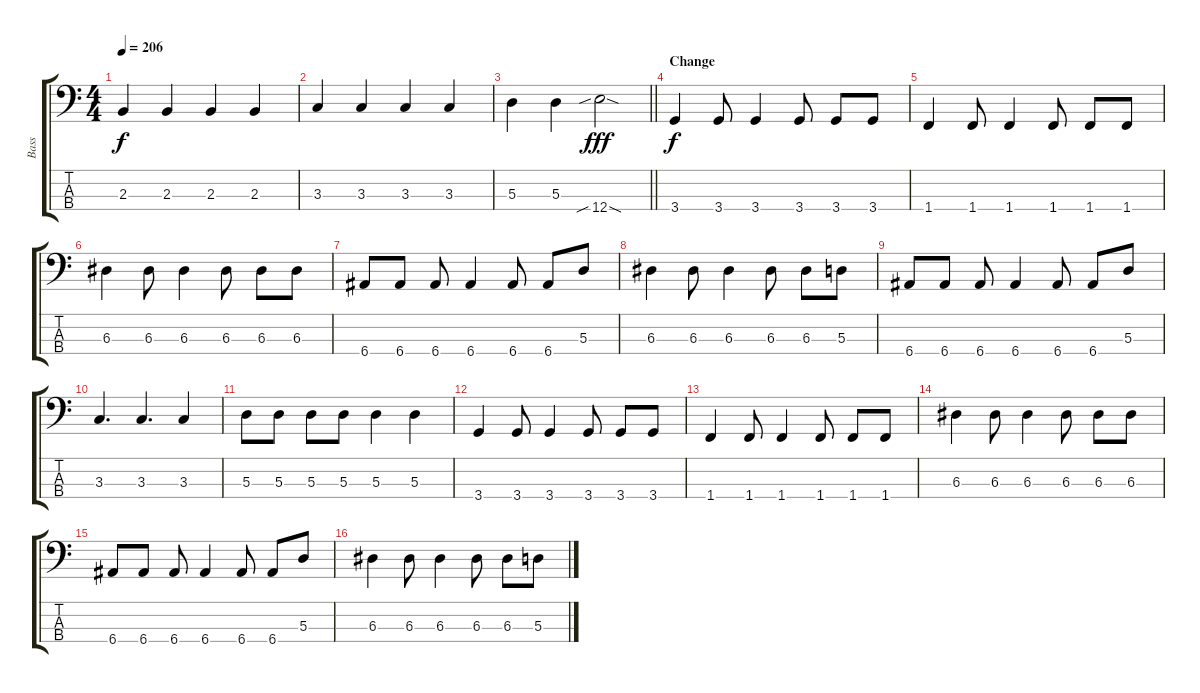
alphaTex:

\track ("Bass" "Bass") {instrument electricbassfinger}
\staff {score tabs}
\tuning (G2 D2 A1 E1) {hide}
\ts (4 4)
\tempo 206
\clef f4
\ks c
2.3.4{dy f} 2.3.4 2.3.4 2.3.4 |
3.3.4 3.3.4 3.3.4 3.3.4 |
\barLineRight lightlight
5.3.4 5.3.4 12.4{sib sod}.2{dy fff} |
\section ("" "Change")
3.4.4{dy f} 3.4.8 3.4.4 3.4.8 3.4.8 3.4.8 |
1.4.4 1.4.8 1.4.4 1.4.8 1.4.8 1.4.8 |
6.3.4 6.3.8 6.3.4 6.3.8 6.3.8 6.3.8 |
6.4.8 6.4.8 6.4.8 6.4.4 6.4.8 6.4.8 5.3.8 |
6.3.4 6.3.8 6.3.4 6.3.8 6.3.8 5.3.8 |
6.4.8 6.4.8 6.4.8 6.4.4 6.4.8 6.4.8 5.3.8 |
3.3.4{d} 3.3.4{d} 3.3.4 |
5.3.8 5.3.8 5.3.8 5.3.8 5.3.4 5.3.4 |
3.4.4 3.4.8 3.4.4 3.4.8 3.4.8 3.4.8 |
1.4.4 1.4.8 1.4.4 1.4.8 1.4.8 1.4.8 |
6.3.4 6.3.8 6.3.4 6.3.8 6.3.8 6.3.8 |
6.4.8 6.4.8 6.4.8 6.4.4 6.4.8 6.4.8 5.3.8 |
6.3.4 6.3.8 6.3.4 6.3.8 6.3.8 5.3.8
